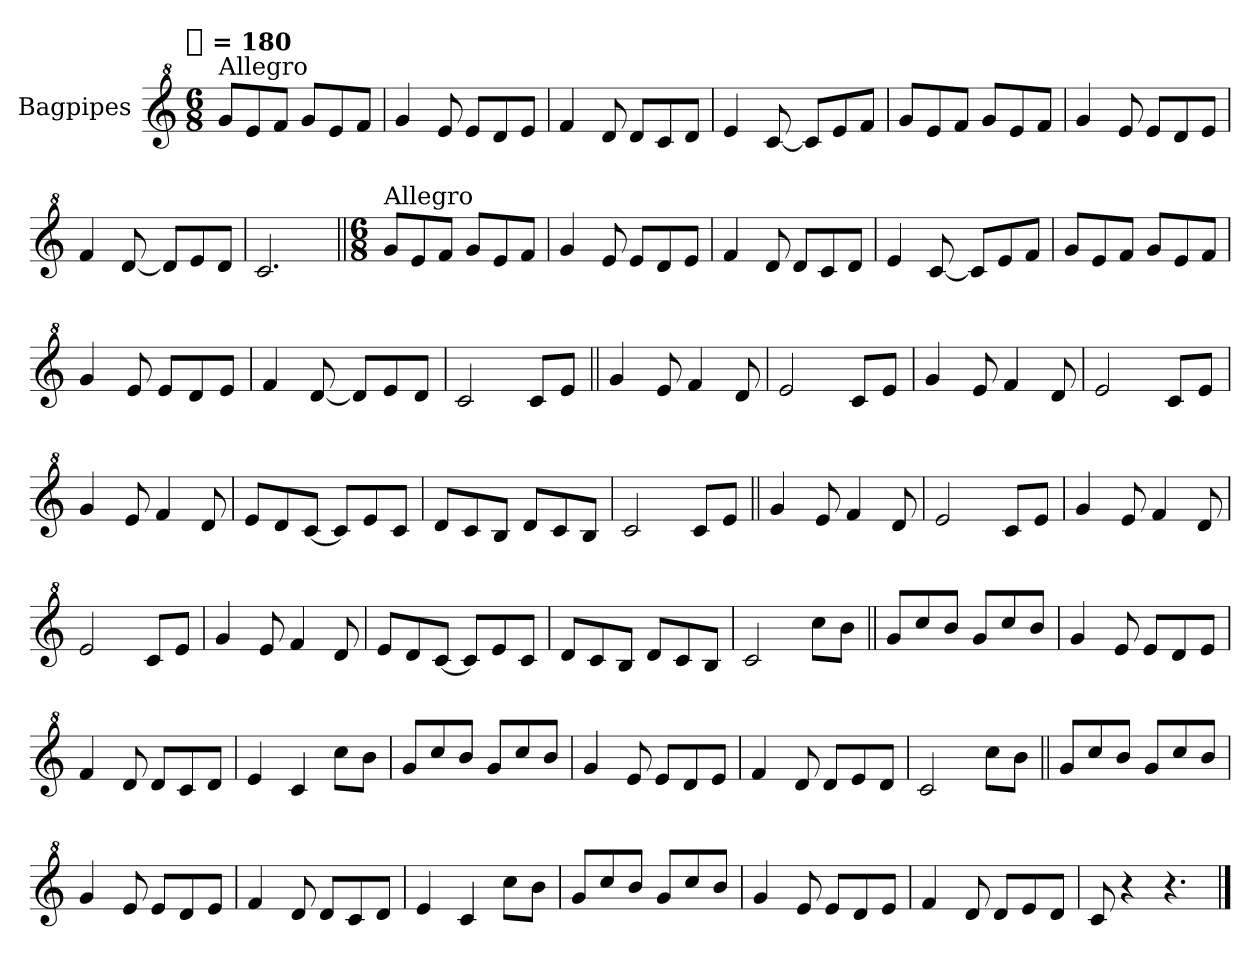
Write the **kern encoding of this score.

**kern
*part1
*staff1
*I"Bagpipes
*I'Bag
*clefG^2
*k[]
!!LO:TX:omd:t=[quarter] = 180
*M6/8
*MM180
=1
!LO:TX:a:t=Allegro
8ggL
8ee
8ffJ
8ggL
8ee
8ffJ
=
4gg
8ee
8eeL
8dd
8eeJ
=
4ff
8dd
8ddL
8cc
8ddJ
=
4ee
[8cc
8ccL]
8ee
8ffJ
=
8ggL
8ee
8ffJ
8ggL
8ee
8ffJ
=
4gg
8ee
8eeL
8dd
8eeJ
=
4ff
[8dd
8ddL]
8ee
8ddJ
=
2.cc
=||
*M6/8
*MM180
!LO:TX:a:t=Allegro
8ggL
8ee
8ffJ
8ggL
8ee
8ffJ
=
4gg
8ee
8eeL
8dd
8eeJ
=
4ff
8dd
8ddL
8cc
8ddJ
=
4ee
[8cc
8ccL]
8ee
8ffJ
=
8ggL
8ee
8ffJ
8ggL
8ee
8ffJ
=
4gg
8ee
8eeL
8dd
8eeJ
=
4ff
[8dd
8ddL]
8ee
8ddJ
=
2cc
8ccL
8eeJ
=||
4gg
8ee
4ff
8dd
=
2ee
8ccL
8eeJ
=
4gg
8ee
4ff
8dd
=
2ee
8ccL
8eeJ
=
4gg
8ee
4ff
8dd
=
8eeL
8dd
[8ccJ
8ccL]
8ee
8ccJ
=
8ddL
8cc
8bJ
8ddL
8cc
8bJ
=
2cc
8ccL
8eeJ
=||
4gg
8ee
4ff
8dd
=
2ee
8ccL
8eeJ
=
4gg
8ee
4ff
8dd
=
2ee
8ccL
8eeJ
=
4gg
8ee
4ff
8dd
=
8eeL
8dd
[8ccJ
8ccL]
8ee
8ccJ
=
8ddL
8cc
8bJ
8ddL
8cc
8bJ
=
2cc
8cccL
8bbJ
=||
8ggL
8ccc
8bbJ
8ggL
8ccc
8bbJ
=
4gg
8ee
8eeL
8dd
8eeJ
=
4ff
8dd
8ddL
8cc
8ddJ
=
4ee
4cc
8cccL
8bbJ
=
8ggL
8ccc
8bbJ
8ggL
8ccc
8bbJ
=
4gg
8ee
8eeL
8dd
8eeJ
=
4ff
8dd
8ddL
8ee
8ddJ
=
2cc
8cccL
8bbJ
=||
8ggL
8ccc
8bbJ
8ggL
8ccc
8bbJ
=
4gg
8ee
8eeL
8dd
8eeJ
=
4ff
8dd
8ddL
8cc
8ddJ
=
4ee
4cc
8cccL
8bbJ
=
8ggL
8ccc
8bbJ
8ggL
8ccc
8bbJ
=
4gg
8ee
8eeL
8dd
8eeJ
=
4ff
8dd
8ddL
8ee
8ddJ
=
8cc
4r
4.r
==
*-
